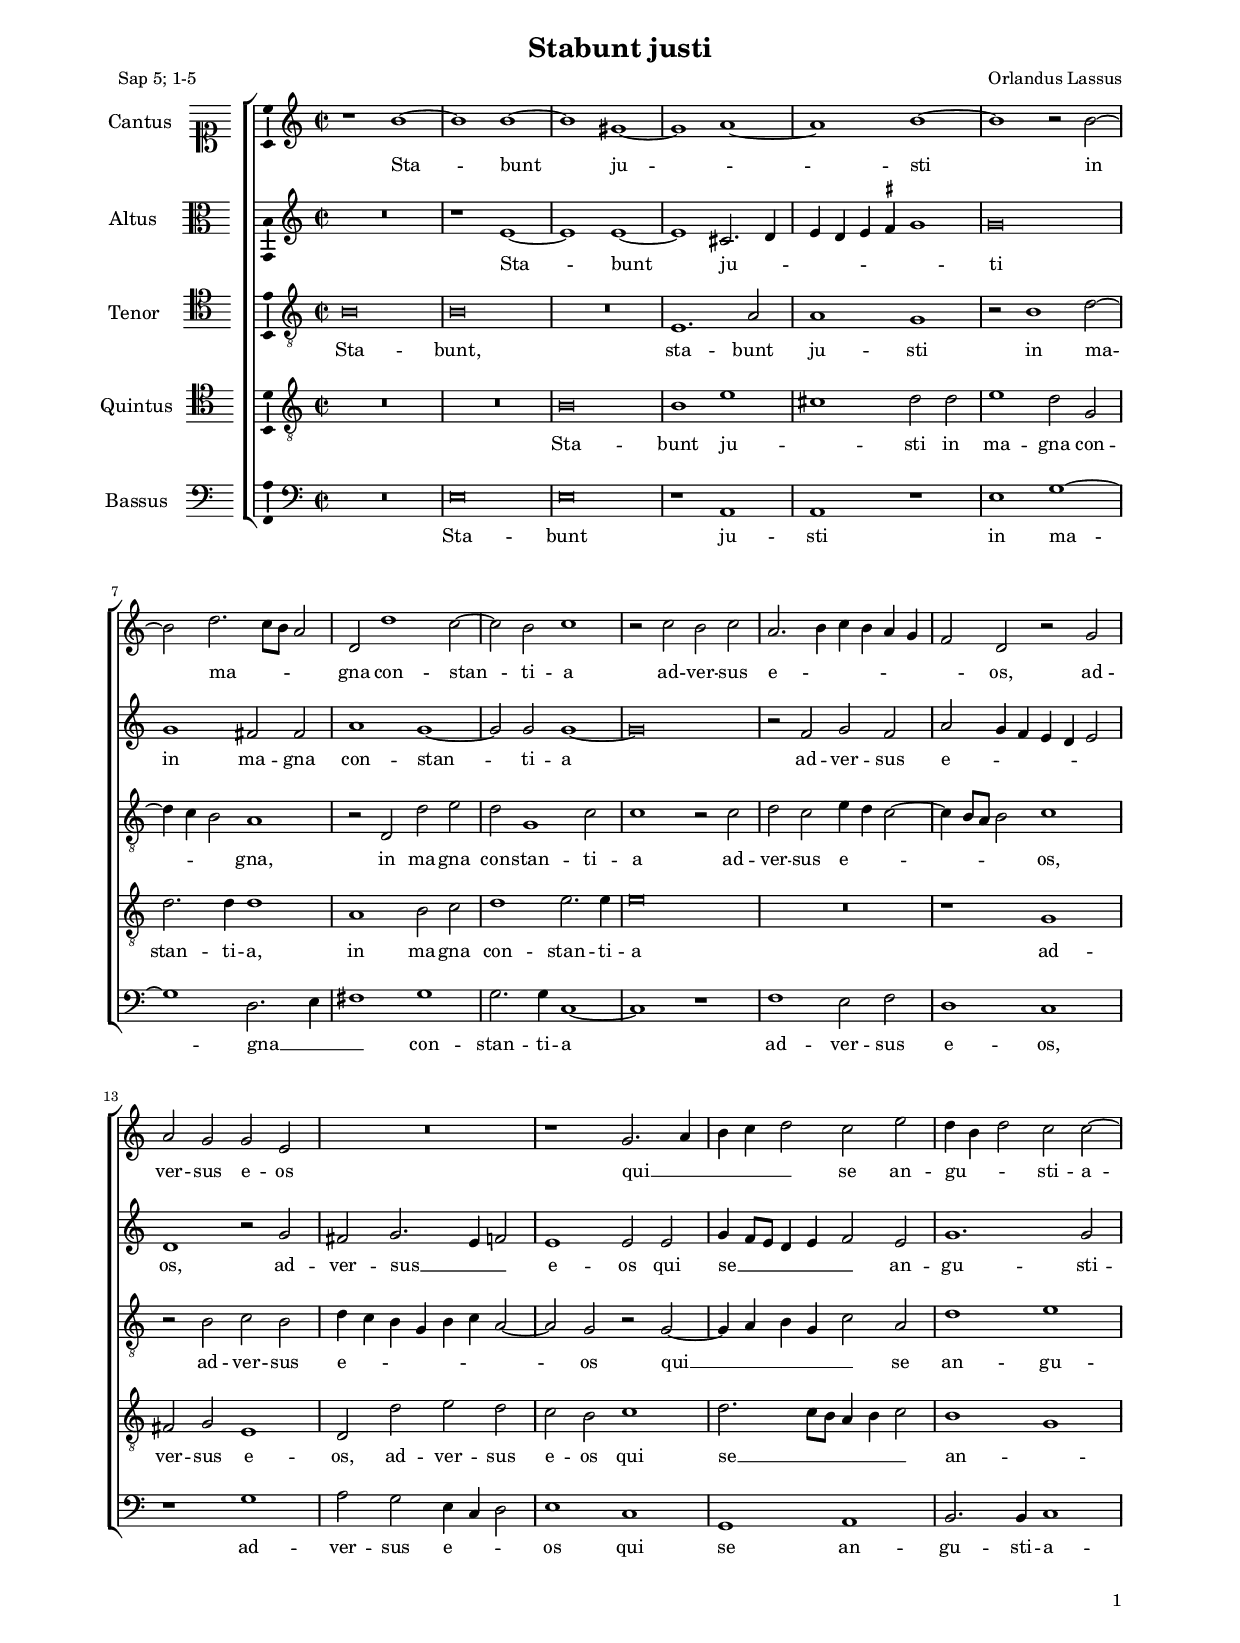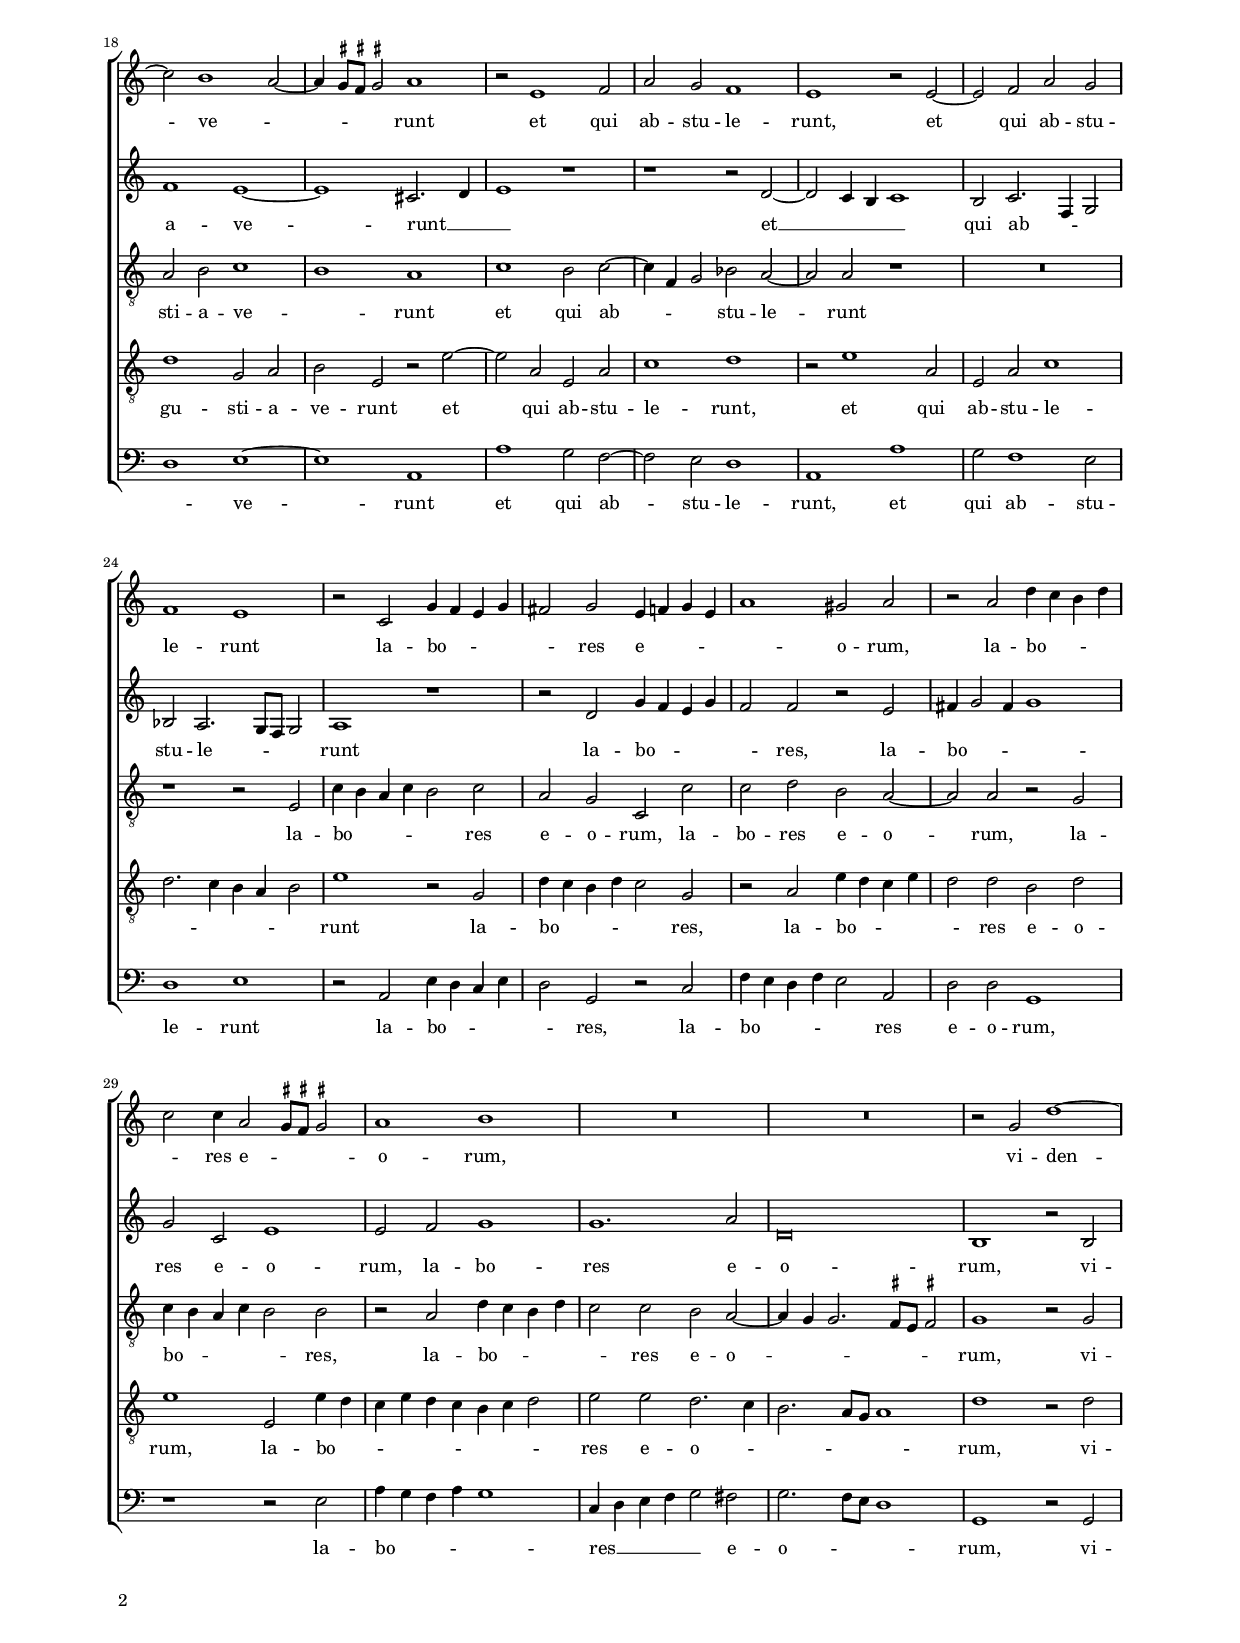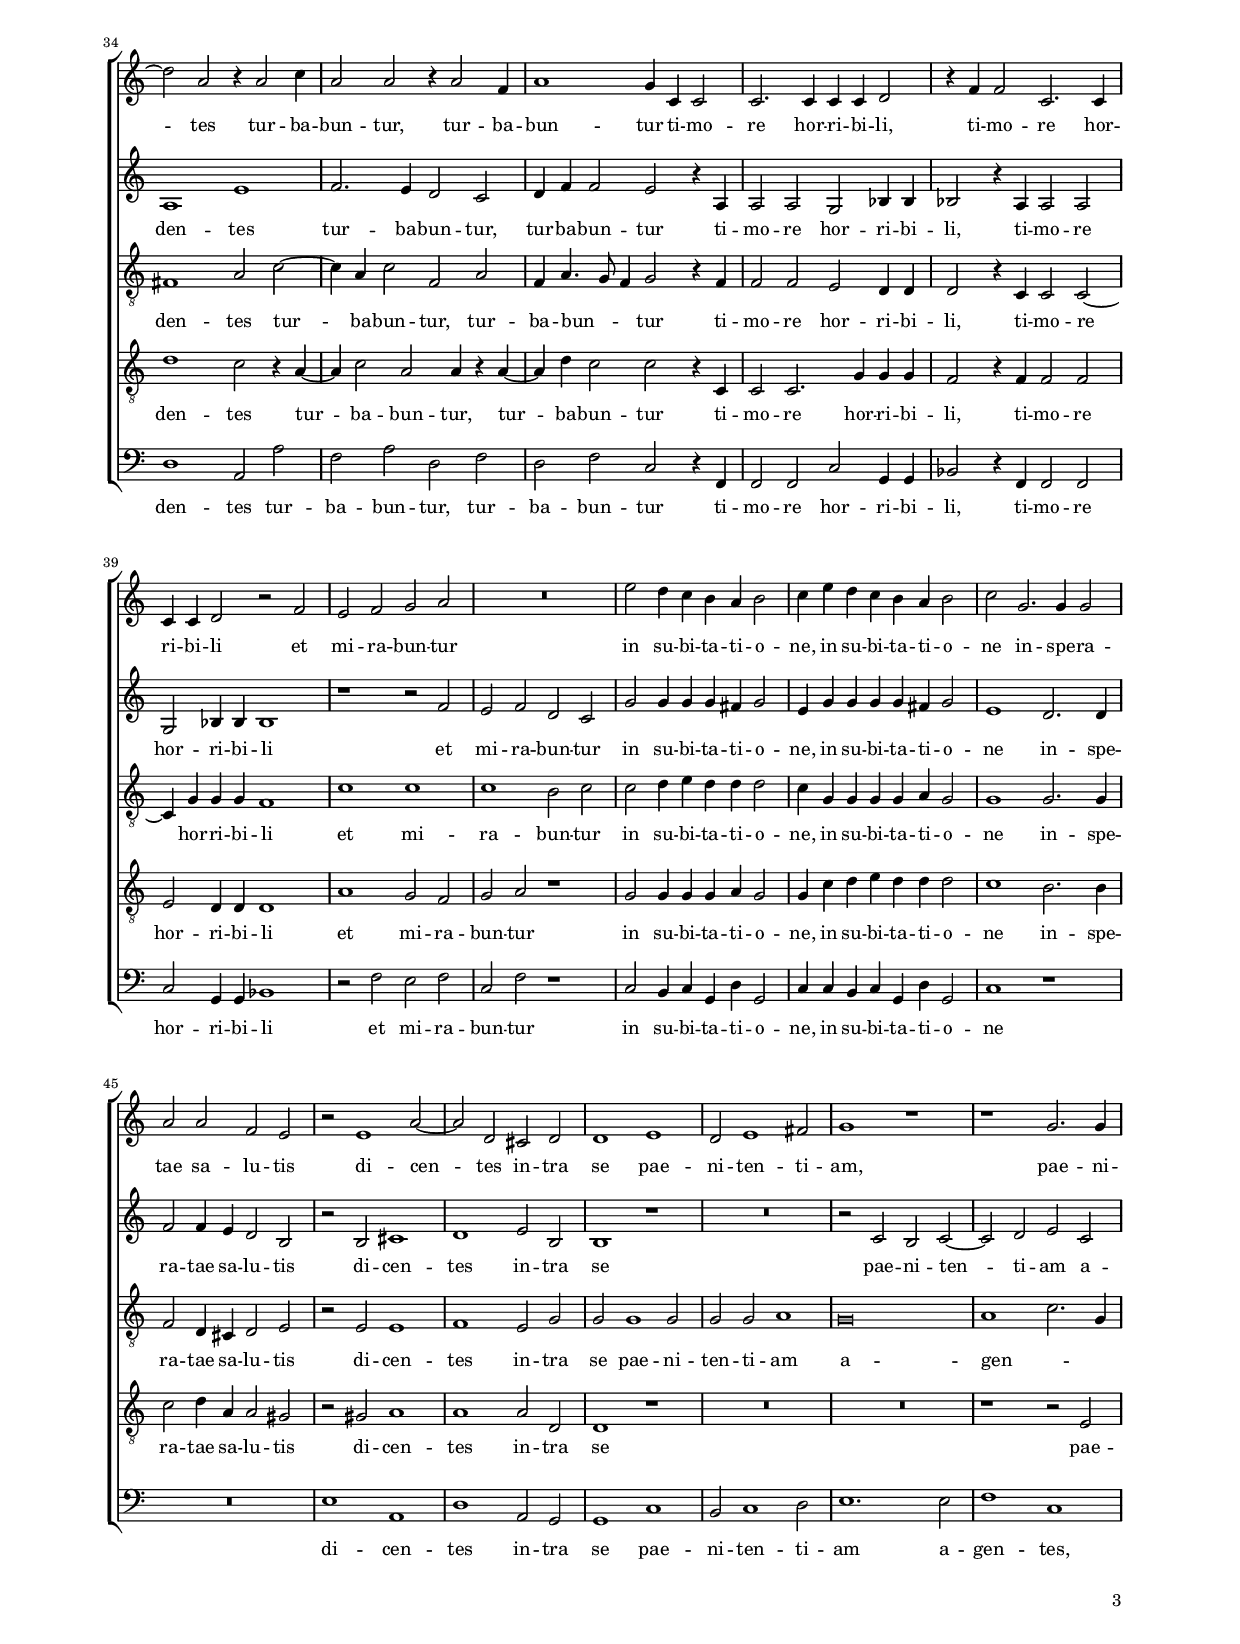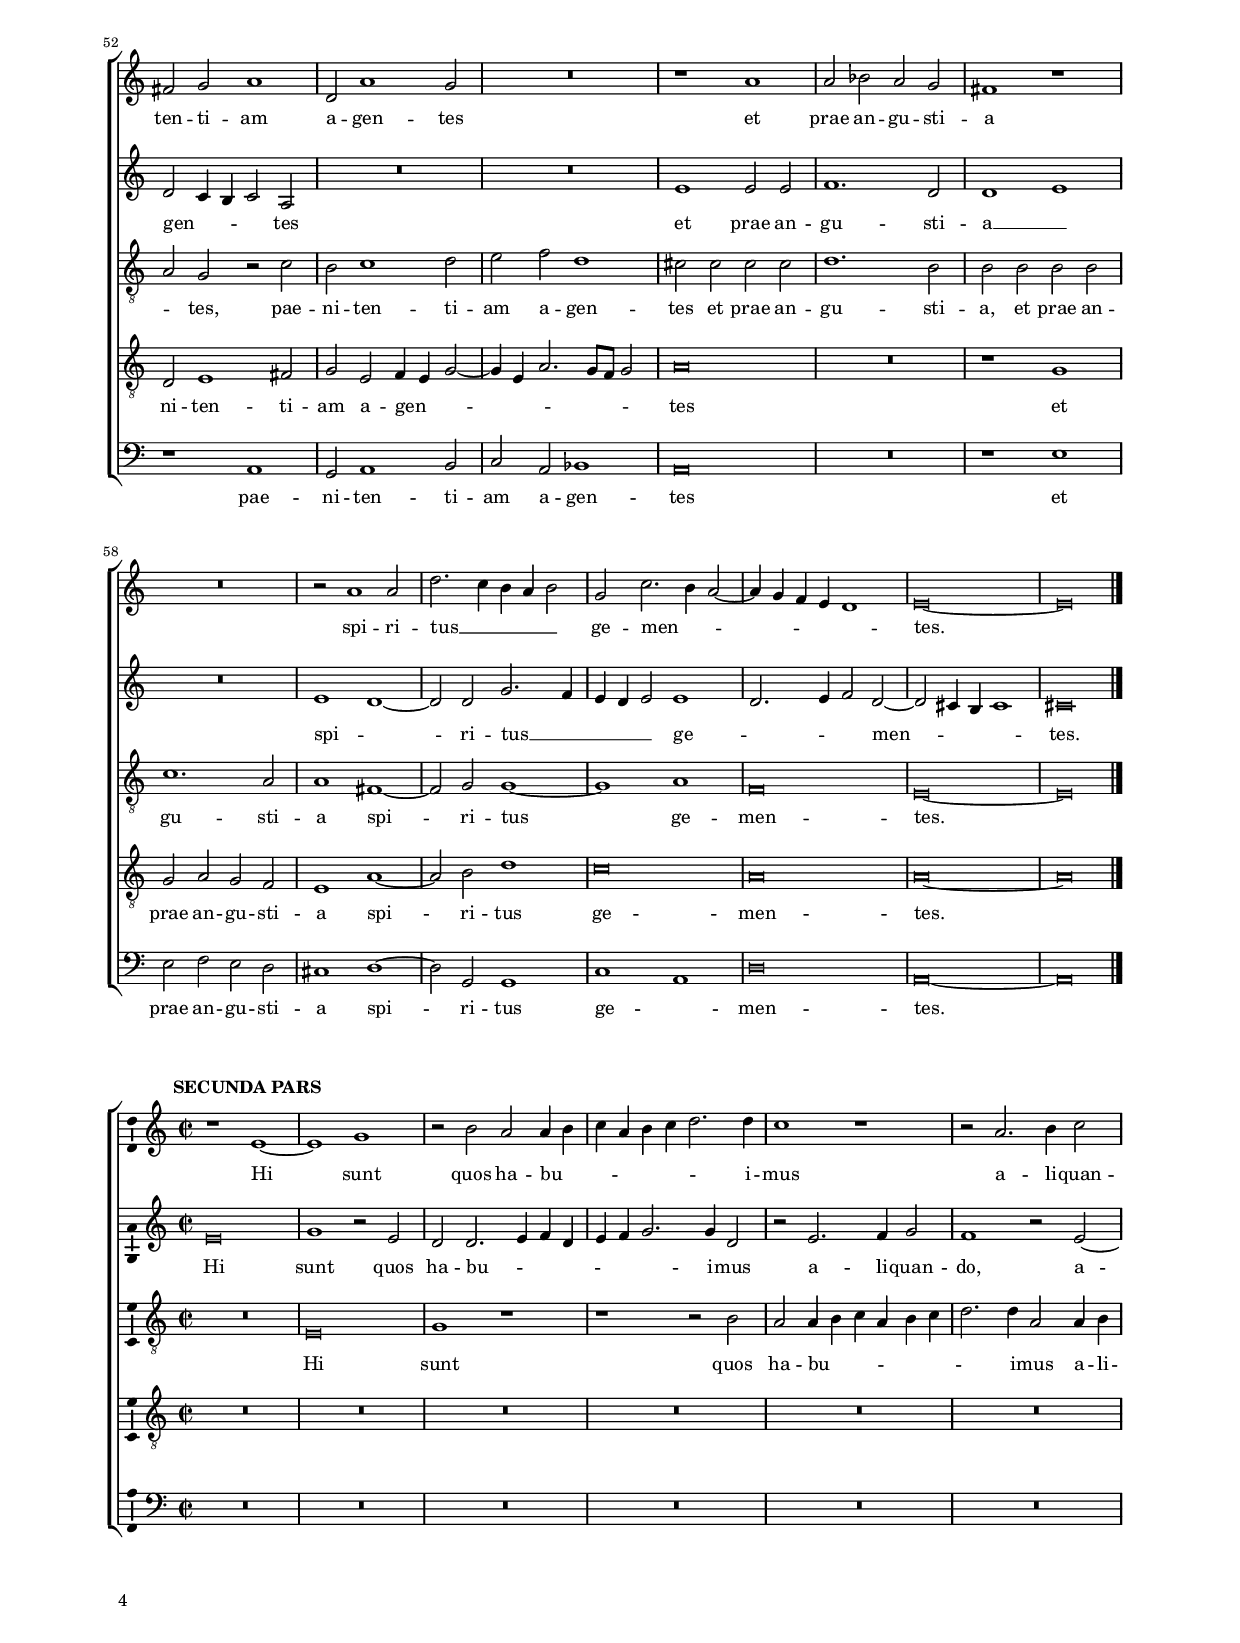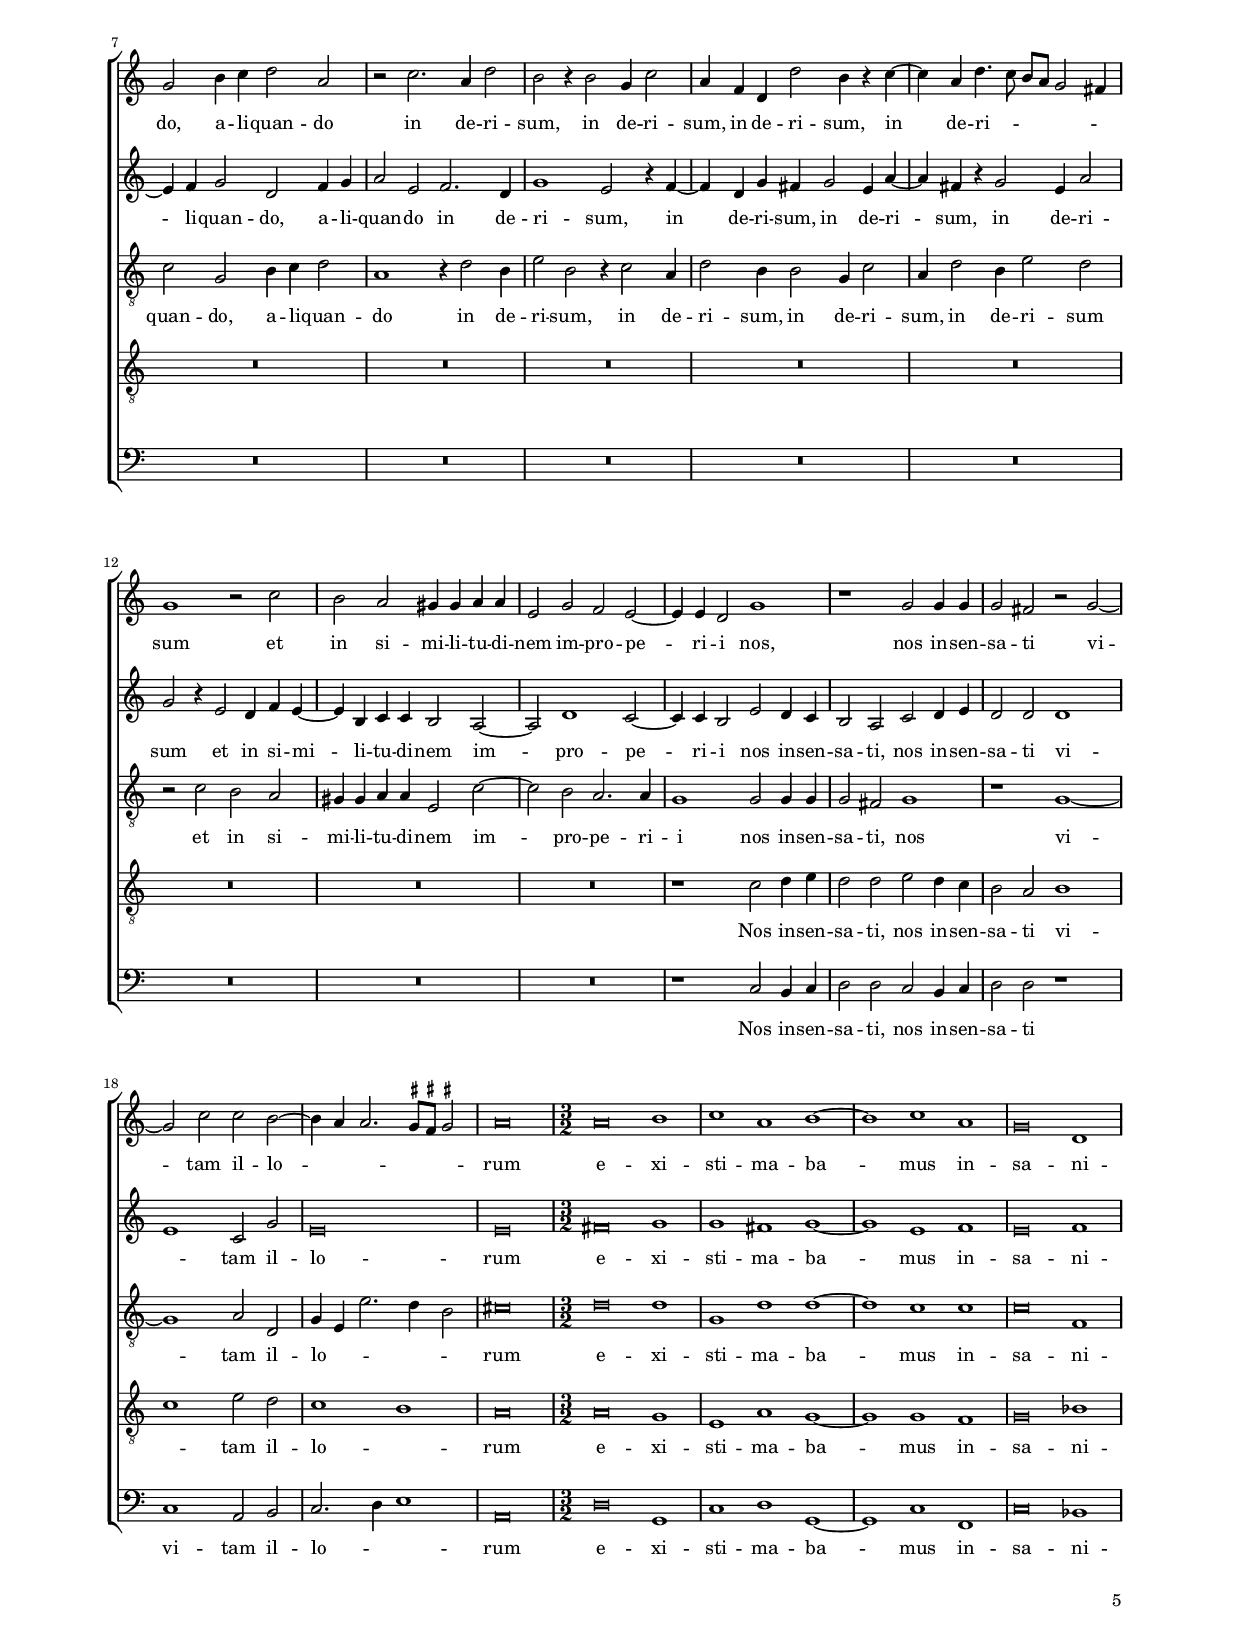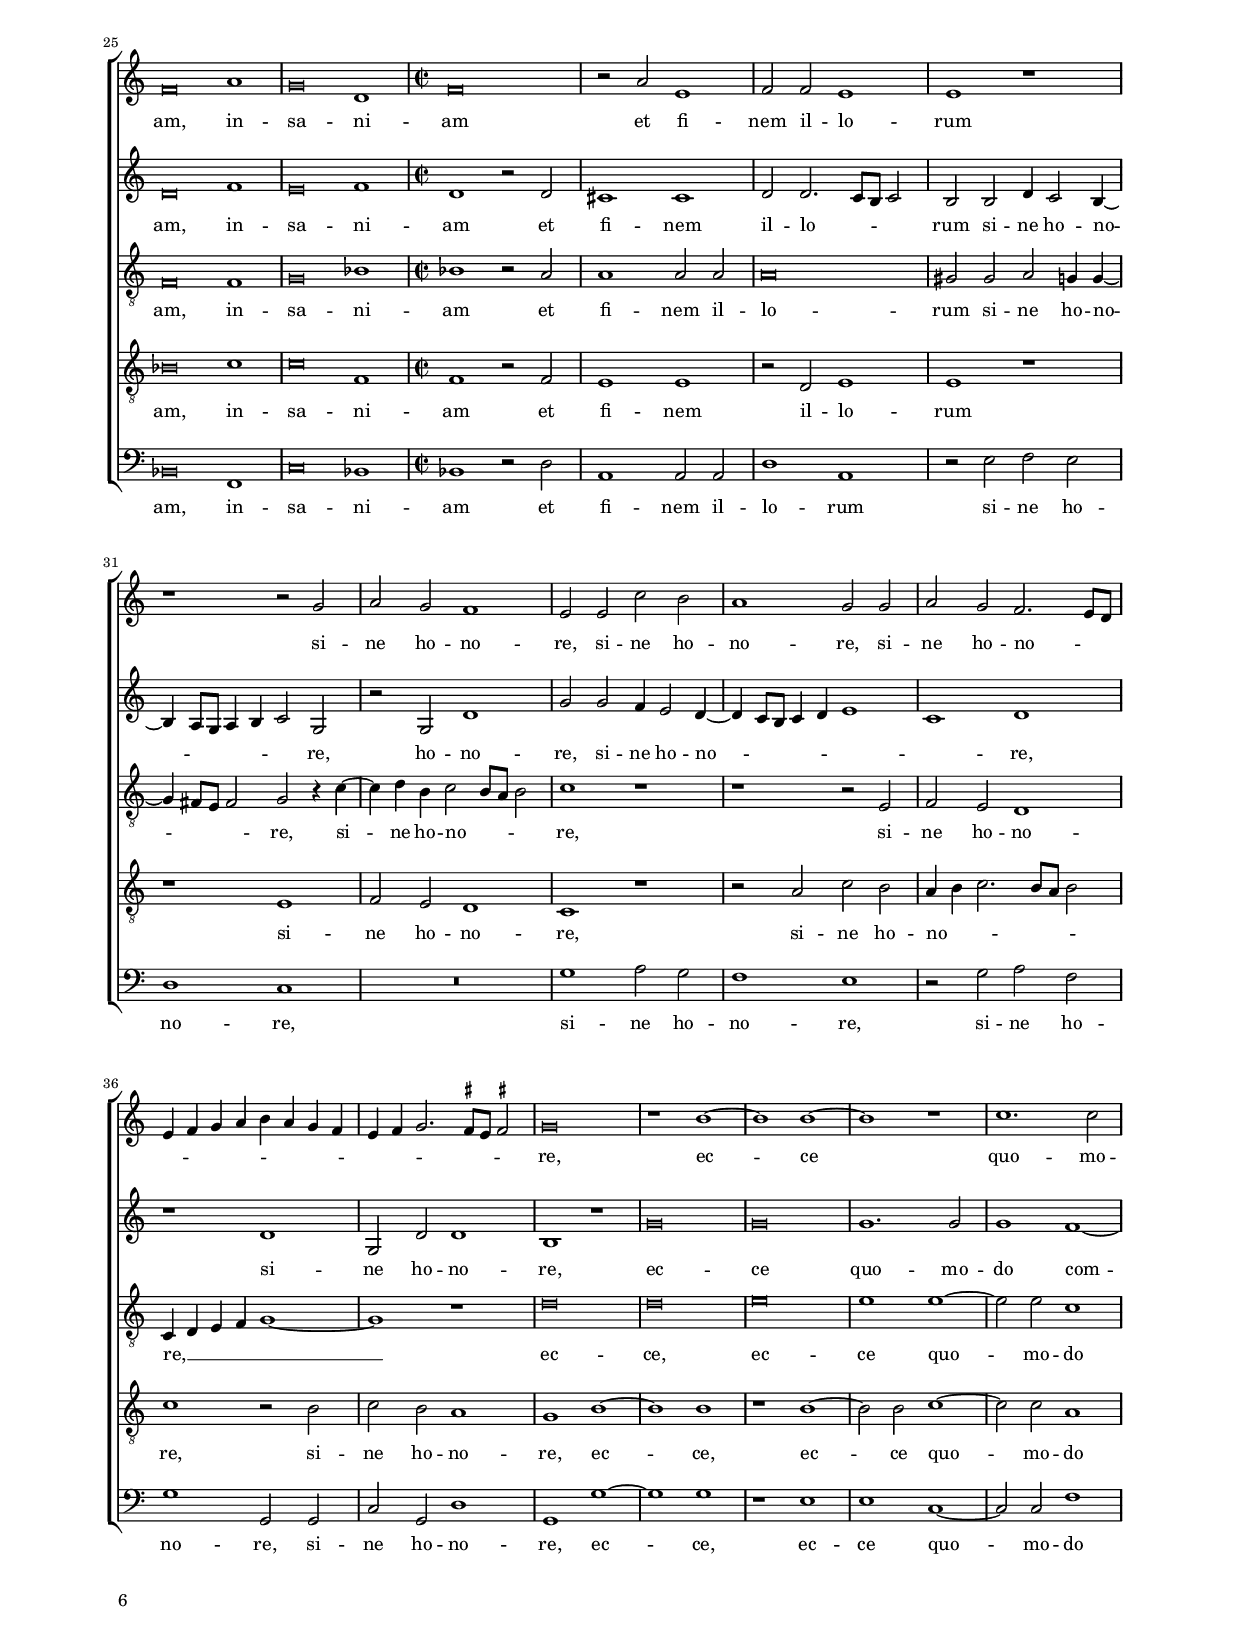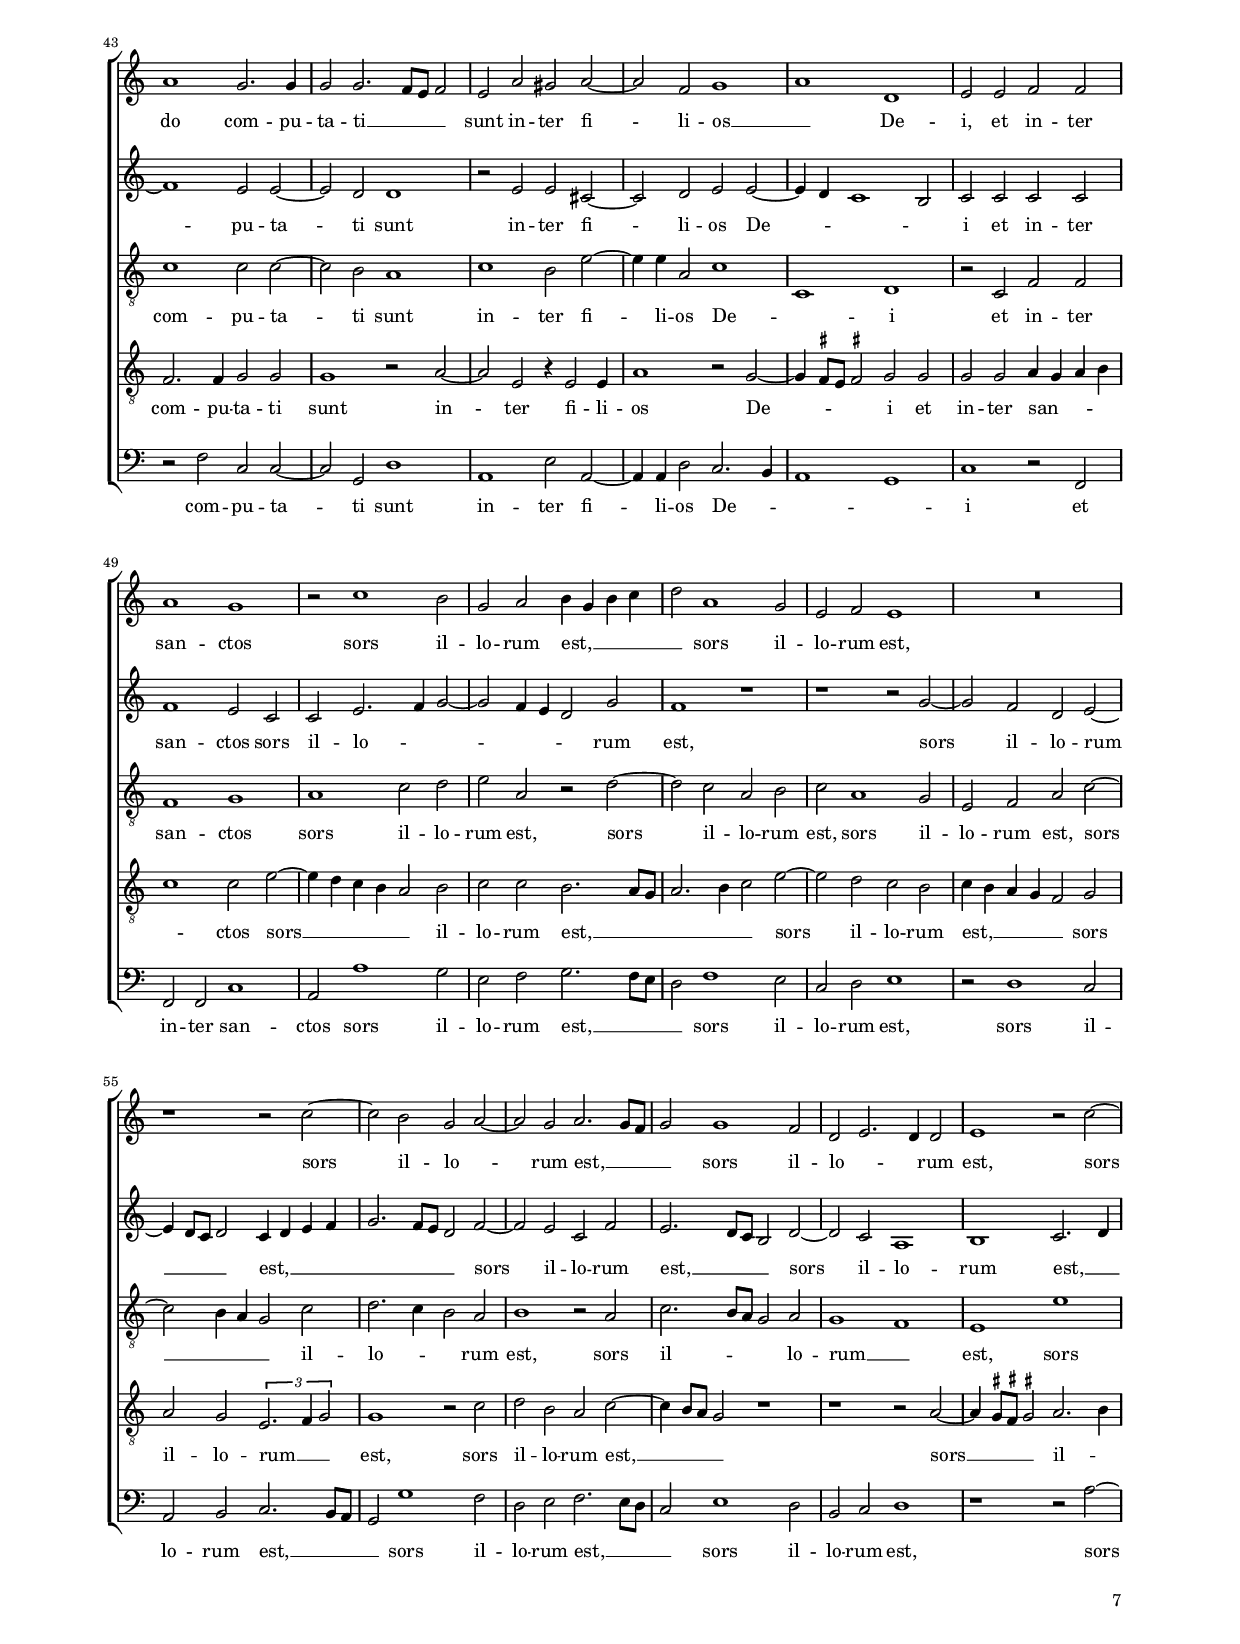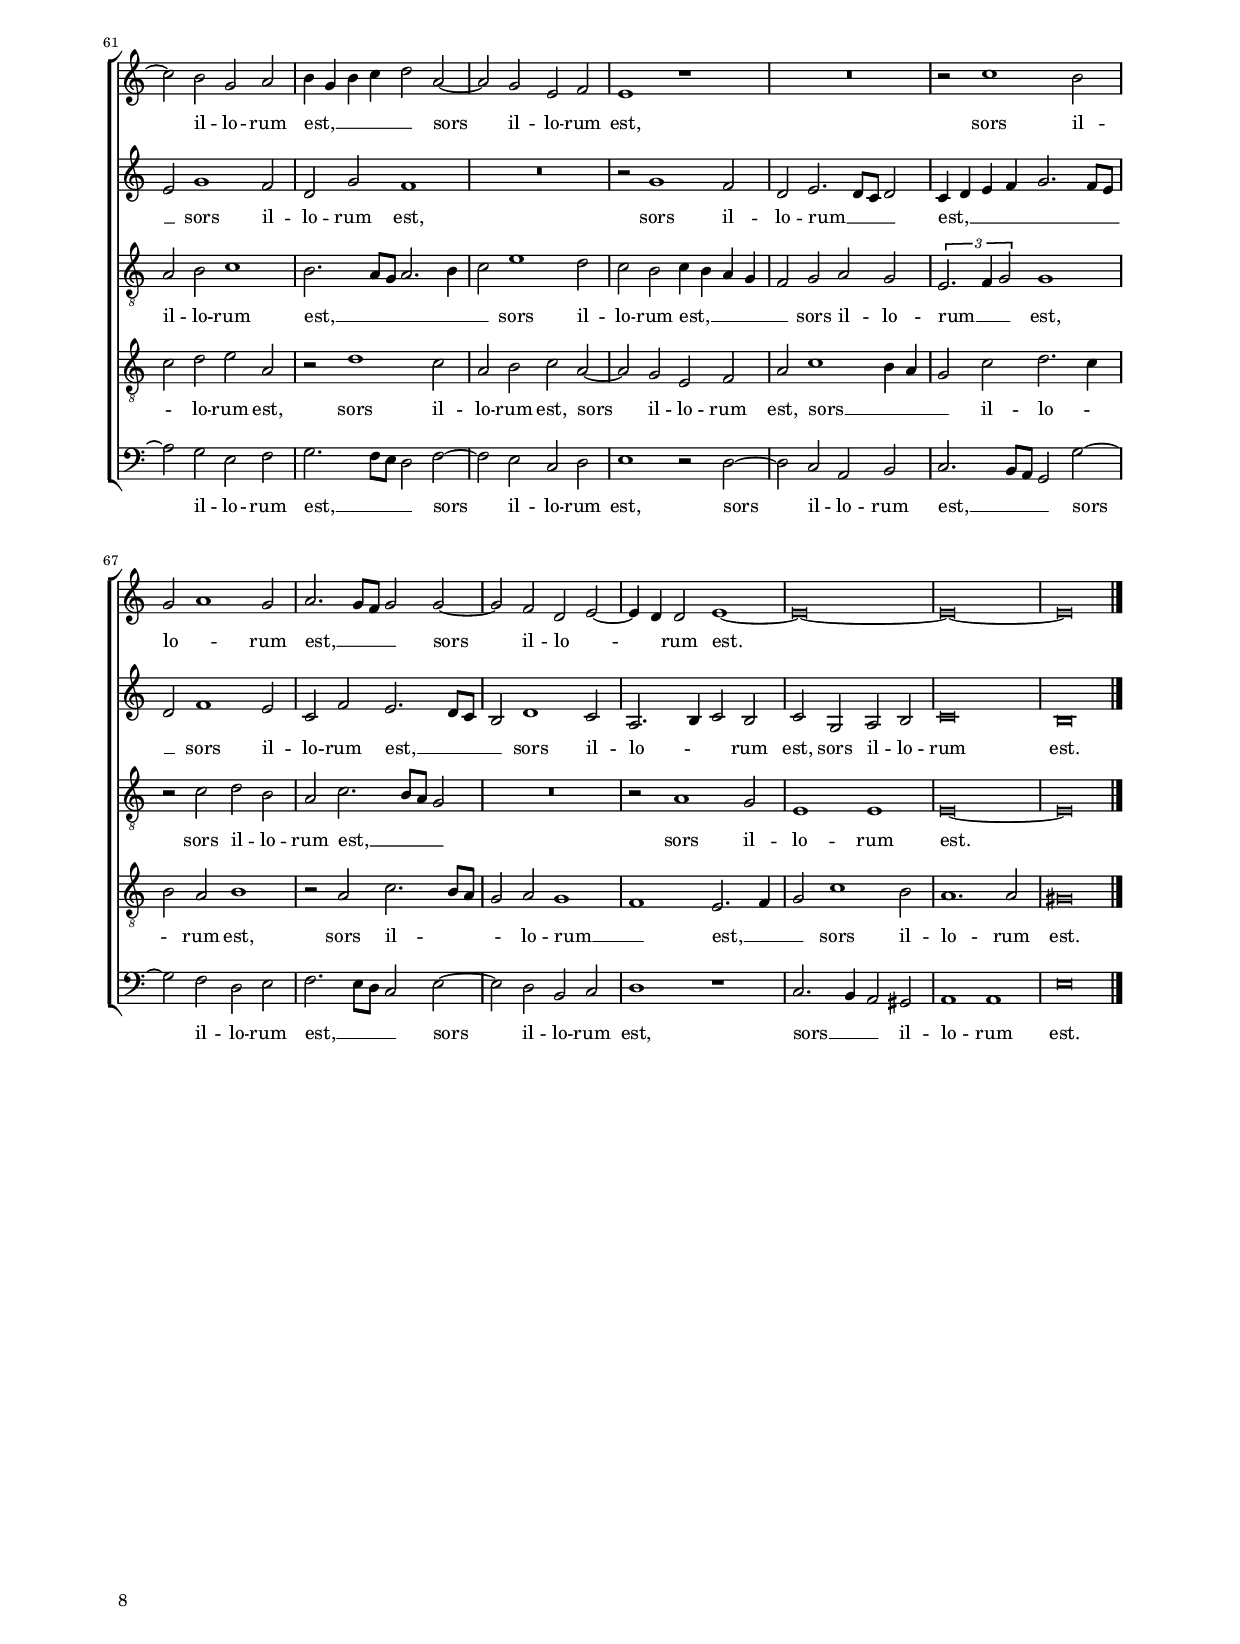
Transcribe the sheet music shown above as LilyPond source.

\header
{
  title="Stabunt justi"
  composer="Orlandus Lassus"
  poet="Sap 5; 1-5"
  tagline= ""
}

\version "2.24.0"
\include "deutsch.ly"
#(set-global-staff-size 15)
% #(set-default-paper-size "letter")
#(ly:set-option 'point-and-click #f)

	
	ficta = { \once \set suggestAccidentals = ##t }
	
	forget = #(define-music-function (music) (ly:music?) #{
		\accidentalStyle forget
		$music
		\accidentalStyle default
		#})
	

\paper
	{
	top-margin = 1.8 \cm
	bottom-margin = 1.2 \cm
	left-margin = 2 \cm
	right-margin = 2 \cm
	ragged-bottom = ##f
	ragged-last-bottom = ##t
	print-page-number = ##f
	score-system-spacing = #'((basic-distance . 16) (minimum-distance . 14) (padding . 5) (strechability . 150))
	system-system-spacing = #'((basic-distance . 16) (minimum-distance . 14) (padding . 5) (strechability . 150))
	oddFooterMarkup=\markup   \fill-line { "" \fromproperty #'page:page-number-string }
	evenFooterMarkup=\markup  \fill-line { \fromproperty #'page:page-number-string "" }
	last-bottom-spacing = #'((basic-distance . 12) (minimum-distance . 7) (padding . 4))
%	systems-per-page = 3
%	min-systems-per-page = 3
	}

global = {
	\key c \major
	\time 2/2 \set Score.measureLength = #(ly:make-moment 2/1)
	\skip 1*2*64 \bar "|."
	}
	

incipitcantus = \markup { \score {
	{
	\set Staff.instrumentName = \markup { \fontsize #1 "Cantus" }
	\key c \major
	\clef soprano
	s4 \bar ""
	}
	\layout  {
	raggedright = ##t
	indent = 1.6 \cm
	line-width = 2.4 \cm
	\context { \Staff \remove Time_signature_engraver }
	\override Staff.Clef.Y-extent = #'(0 . 0)
	}} \hspace #1 }
      
      
incipitaltus = \markup { \score {
	{
	\set Staff.instrumentName = \markup { \fontsize #1 "Altus" }
	\key c \major
	\clef alto
	s4 \bar ""
	}
	\layout  {
	raggedright = ##t
	indent = 1.6 \cm
	line-width = 2.4 \cm
	\context { \Staff \remove Time_signature_engraver }
	\override Staff.Clef.Y-extent = #'(0 . 0)
	}} \hspace #1 }


incipittenor = \markup { \score {
	{
	\set Staff.instrumentName = \markup { \fontsize #1 "Tenor" }
	\key c \major
	\clef tenor
	s4 \bar ""
	}
	\layout  {
	raggedright = ##t
	indent = 1.6 \cm
	line-width = 2.4 \cm
	\context { \Staff \remove Time_signature_engraver }
	\override Staff.Clef.Y-extent = #'(0 . 0)
	}} \hspace #1 }
      
      
incipitquintus = \markup { \score {
	{
	\set Staff.instrumentName = \markup { \fontsize #1 "Quintus" }
	\key c \major
	\clef tenor
	s4 \bar ""
	}
	\layout  {
	raggedright = ##t
	indent = 1.6 \cm
	line-width = 2.4 \cm
	\context { \Staff \remove Time_signature_engraver }
	\override Staff.Clef.Y-extent = #'(0 . 0)
	}} \hspace #1 }
      
      
incipitbassus = \markup { \score {
	{
	\set Staff.instrumentName = \markup { \fontsize #1 "Bassus" }
	\key c \major
	\clef bass
	s4 \bar ""
	}
	\layout  {
	raggedright = ##t
	indent = 1.6 \cm
	line-width = 2.4 \cm
	\context { \Staff \remove Time_signature_engraver }
	\override Staff.Clef.Y-extent = #'(0 . 0)
	}} \hspace #1 }


cantus =  \relative c''
	{
	r1 h~
	h1 h~
	h1 gis~
	gis1 a~
%5
	a1 h~ |
	h1 r2 h~
	h2 d2. c8 h a2
	d,2 d'1 c2~
	c2 h c1
%10
	r2 c h c |
	a2. h4 c h a g
	f2 d r g
	a2 g g e
	R\breve
%15
	r1 g2. a4 |
	h4 c d2 c e
	d4 h d2 c c~
	c2 h1 a2~
	a4 \ficta gis8 \ficta fis \ficta gis!2 a1
%20
	r2 e1 f2 |
	a2 g f1
	e1 r2 e~
	e2 f a g
	f1 e
%25
	r2 c g'4 f e g |
	fis2 g e4 f g e
	a1 gis2 a
	r2 a d4 c h d
	c2 c4 a2 \ficta gis8 \ficta fis \ficta gis!2
%30
	a1 h |
	R\breve
	R\breve
	r2 g d'1~
	d2 a r4 a2 c4
%35
	a2 a r4 a2 f4 |
	a1 g4 c, c2
	c2. c4 c c d2
	r4 f f2 c2. c4
	c4 c d2 r f
%40
	e2 f g a |
	R\breve
	e'2 d4 c h a h2
	c4 e d c h a h2
	c2 g2. g4 g2
%45
	a2 a f e |
	r2 e1 a2~
	a2 d, cis d
	d1 e
	d2 e1 fis2
%50
	g1 r |
	r1 g2. g4
	fis2 g a1
	d,2 a'1 g2
	R\breve
%55
	r1 a |
	a2 b a g
	fis1 r
	R\breve
	r2 a1 a2
%60
	d2. c4 h a h2 |
	g2 c2. h4 a2~
	a4 g f e d1
	e\breve~
	e\breve \bar "|." |
	}


altus =  \relative c'
	{
	R\breve
	r1 e~
	e1 e~
	e1 cis2. d4
%5
	e4 d e \ficta fis g1 |
	g\breve
	g1 fis2 fis
	a1 g~
	g2 g g1~
%10
	g\breve |
	r2 f g f
	a2 g4 f e d e2
	d1 r2 g
	fis2 g2. e4 f2
%15
	e1 e2 e |
	g4 f8 e d4 e f2 e
	g1. g2
	f1 e~
	e1 cis2. d4
%20
	e1 r |
	r1 r2 d~
	d2 c4 h c1
	h2 c2. f,4 g2
	b2 a2. g8 f g2
%25
	a1 r |
	r2 d g4 f e g
	f2 f r e
	fis4 g2 fis4 g1
	g2 c, e1
%30
	e2 f g1 |
	g1. a2
	d,\breve
	h1 r2 h
	a1 e'
%35
	f2. e4 d2 c |
	d4 f f2 e r4 a,
	a2 a g b4 b
	b2 r4 a a2 a
	g2 b4 b b1
%40
	r1 r2 f' |
	e2 f d c
	g'2 g4 g g fis g2
	e4 g g g g fis g2
	e1 d2. d4
%45
	f2 f4 e d2 h |
	r2 h cis1
	d1 e2 h
	h1 r
	R\breve
%50
	r2 c h c~ |
	c2 d e c
	d2 c4 h c2 a
	R\breve
	R\breve
%55
	e'1 e2 e |
	f1. d2
	d1 e
	R\breve
	e1 d~
%60
	d2 d g2. f4 |
	e4 d e2 e1
	d2. e4 f2 d~
	d2 cis4 h cis1
	cis\breve |
	}

tenor =  \relative c'
	{
	h\breve
	h\breve
	R\breve
	e,1. a2
%5
	a1 g |
	r2 h1 d2~
	d4 c h2 a1
	r2 d, d' e
	d2 g,1 c2
%10
	c1 r2 c |
	d2 c e4 d c2~
	c4 h8 a h2 c1
	r2 h c h
	d4 c h g h c a2~
%15
	a2 g r g~ |
	g4 a h g c2 a
	d1 e
	a,2 h c1
	h1 a
%20
	c1 h2 c~ |
	c4 f, g2 b a~
	a2 a r1
	R\breve
	r1 r2 e
%25
	c'4 h a c h2 c |
	a2 g c, c'
	c2 d h a~
	a2 a r g
	c4 h a c h2 h
%30
	r2 a d4 c h d |
	c2 c h a~
	a4 g g2. \ficta fis8 e \ficta fis!2
	g1 r2 g
	fis1 a2 c~
%35
	c4 a c2 f, a |
	f4 a4. g8 f4 g2 r4 f
	f2 f e d4 d
	d2 r4 c c2 c~
	c4 g' g g f1
%40
	c'1 c |
	c1 h2 c
	c2 d4 e d d d2
	c4 g g g g a g2
	g1 g2. g4
%45
	f2 d4 cis d2 e |
	r2 e e1
	f1 e2 g
	g2 g1 g2
	g2 g a1
%50
	g\breve |
	a1 c2. g4
	a2 g r c
	h2 c1 d2
	e2 f d1
%55
	cis2 cis cis cis |
	d1. h2
	h2 h h h
	c1. a2
	a1 fis~
%60
	fis2 g g1~ |
	g1 a
	f\breve
	e\breve~
	e\breve |
	}


quintus  =  \relative c'
	{
	R\breve
	R\breve
	h\breve
	h1 e
%5
	cis1 d2 d |
	e1 d2 g,
	d'2. d4 d1
	a1 h2 c
	d1 e2. e4
%10
	e\breve |
	R\breve
	r1 g,
	fis2 g e1
	d2 d' e d
%15
	c2 h c1 |
	d2. c8 h a4 h c2
	h1 g
	d'1 g,2 a
	h2 e, r e'~
%20
	e2 a, e a |
	c1 d
	r2 e1 a,2
	e2 a c1
	d2. c4 h a h2
%25
	e1 r2 g, |
	d'4 c h d c2 g
	r2 a e'4 d c e
	d2 d h d
	e1 e,2 e'4 d
%30
	c4 e d c h c d2 |
	e2 e d2. c4
	h2. a8 g a1
	d1 r2 d
	d1 c2 r4 a~
%35
	a4 c2 a a4 r a~ |
	a4 d c2 c r4 c,
	c2 c2. g'4 g g
	f2 r4 f f2 f
	e2  d4 d d1
%40
	a'1 g2 f |
	g2 a r1 |
	g2 g4 g g a g2
	g4 c d e d d d2
	c1 h2. h4
%45
	c2 d4 a a2 gis |
	r2 gis a1
	a1 a2 d,
	d1 r
	R\breve
%50
	R\breve |
	r1 r2 e
	d2 e1 fis2
	g2 e f4 e g2~
	g4 e a2. g8 f g2
%55
	a\breve |
	R\breve
	r1 g
	g2 a g f
	e1 a~
%60
	a2 h d1 |
	c\breve
	a\breve
	a\breve~
	a\breve |
	}


bassus  =  \relative c
	{
	R\breve
	e\breve
	e\breve
	r1 a,
%5
	a1 r |
	e'1 g~
	g1 d2. e4
	fis1 g
	g2. g4 c,1~
%10
	c1 r |
	f1 e2 f
	d1 c
	r1 g'
	a2 g e4 c d2
%15
	e1 c |
	g1 a
	h2. h4 c1
	d1 e~
	e1 a,
%20
	a'1 g2 f~ |
	f2 e d1
	a1 a'
	g2 f1 e2
	d1 e
%25
	r2 a, e'4 d c e |
	d2 g, r c
	f4 e d f e2 a,
	d2 d g,1
	r1 r2 e'
%30
	a4 g f a g1 |
	c,4 d e f g2 fis
	g2. f8 e d1
	g,1 r2 g
	d'1 a2 a'
%35
	f2 a d, f |
	d2 f c2 r4 f,
	f2 f c'2 g4 g
	b2 r4 f f2 f
	c'2 g4 g b1
%40
	r2 f' e f |
	c2 f r1
	c2 h4 c g4 d' g,2
	c4 c h c g4 d' g,2
	c1 r
%45
	R\breve |
	e1 a,
	d1 a2 g
	g1 c
	h2 c1 d2
%50
	e1. e2 |
	f1 c
	r1 a
	g2 a1 h2
	c2 a b1
%55
	a\breve |
	R\breve
	r1 e'1
	e2 f e d
	cis1 d~
%60
	d2 g, g1 |
	c1 a
	d\breve
	a\breve~
	a\breve |
	}


lyricscantus = \lyricmode {
	Sta -- bunt ju -- _ sti in ma -- _ _ _ gna con -- stan -- ti -- a
	ad -- ver -- sus e -- _ _ _ _ _ _ os,
	ad -- ver -- sus e -- os
	qui __ _ _ _ _ se an -- gu -- _ _ sti -- a -- ve -- _ _ _ _ runt
	et qui ab -- stu -- le -- runt,
	et qui ab -- stu -- le -- runt
	la -- bo -- _ _ _ _ res e -- _ _ _ _ o -- rum,
	la -- bo -- _ _ _ _ res e -- _ _ _ o -- rum,
	vi -- den -- tes tur -- ba -- bun -- tur,
	tur -- ba -- bun -- tur
	ti -- mo -- re hor -- ri -- bi -- li,
	ti -- mo -- re hor -- ri -- bi -- li
	et mi -- ra -- bun -- tur in su -- bi -- ta -- ti -- o -- ne,
	in su -- bi -- ta -- ti -- o -- ne in -- spe -- ra -- tae sa -- lu -- tis
	di -- cen -- tes in -- tra se pae -- ni -- ten -- ti -- am,
	pae -- ni -- ten -- ti -- am a -- gen -- tes
	et prae an -- gu -- sti -- a spi -- ri -- tus __ _ _ _ _ ge -- men -- _ _ _ _ _ _ tes.
	}


lyricsaltus = \lyricmode {
	Sta -- bunt ju -- _ _ _ _ _ _ ti in ma -- gna con -- stan -- ti -- a
	ad -- ver -- sus e -- _ _ _ _ _ os,
	ad -- ver -- sus __ _ _ e -- os
	qui se __ _ _ _ _ _ an -- gu -- sti -- a -- ve -- runt __ _ _
	et __ _ _ _ qui ab -- _ _ stu -- le -- _ _ _ runt
	la -- bo -- _ _ _ _ res,
	la -- bo -- _ _ _ res e -- o -- rum,
	la -- bo -- res e -- o -- rum,
	vi -- den -- tes tur -- ba -- bun -- tur,
	tur -- ba -- bun -- tur
	ti -- mo -- re hor -- ri -- bi -- li,
	ti -- mo -- re hor -- ri -- bi -- li
	et mi -- ra -- bun -- tur in su -- bi -- ta -- ti -- o -- ne,
	in su -- bi -- ta -- ti -- o -- ne in -- spe -- ra -- tae sa -- lu -- tis
	di -- cen -- tes in -- tra se pae -- ni -- ten -- ti -- am a -- gen -- _ _ _ tes
	et prae an -- gu -- sti -- a __ _ spi -- _ ri -- tus __ _ _ _ _ ge -- _ _ _ men -- _ _ _ tes.
	}


lyricstenor = \lyricmode {
	Sta -- bunt,
	sta -- bunt ju -- sti in ma -- _ _ gna,
	in ma -- gna con -- stan -- ti -- a
	ad -- ver -- sus e -- _ _ _ _ _ os,
	ad -- ver -- sus e -- _ _ _ _ _ _ os
	qui __ _ _ _ _ se an -- gu -- sti -- a -- ve -- _ runt
	et qui ab -- _ _ stu -- le -- runt
	la -- bo -- _ _ _ _ res e -- o -- rum,
	la -- bo -- res e -- o -- rum,
	la -- bo -- _ _ _ _ res,
	la -- bo -- _ _ _ _ res e -- o -- _ _ _ _ _ rum,
	vi -- den -- tes tur -- ba -- bun -- tur,
	tur -- ba -- bun -- _ _ tur
	ti -- mo -- re hor -- ri -- bi -- li,
	ti -- mo -- re hor -- ri -- bi -- li
	et mi -- ra -- bun -- tur in su -- bi -- ta -- ti -- o -- ne,
	in su -- bi -- ta -- ti -- o -- ne in -- spe -- ra -- tae sa -- lu -- tis
	di -- cen -- tes in -- tra se pae -- ni -- ten -- ti -- am a -- gen -- _ _ _ tes,
	pae -- ni -- ten -- ti -- am a -- gen -- tes
	et prae an -- gu -- sti -- a,
	et prae an -- gu -- sti -- a spi -- ri -- tus ge -- men -- tes.
	}


lyricsquintus = \lyricmode {
	Sta -- bunt ju -- _ sti in ma -- gna con -- stan -- ti -- a,
	in ma -- gna con -- stan -- ti -- a
	ad -- ver -- sus e -- os,
	ad -- ver -- sus e -- os
	qui se __ _ _ _ _ _ an -- _ gu -- sti -- a -- ve -- runt
	et qui ab -- stu -- le -- runt,
	et qui ab -- stu -- le -- _ _ _ _ _ runt
	la -- bo -- _ _ _ _ res,
	la -- bo -- _ _ _ _ res e -- o -- rum,
	la -- bo -- _ _ _ _ _ _ _ _ res e -- o -- _ _ _ _ _ rum,
	vi -- den -- tes tur -- ba -- bun -- tur,
	tur -- ba -- bun -- tur
	ti -- mo -- re hor -- ri -- bi -- li,
	ti -- mo -- re hor -- ri -- bi -- li
	et mi -- ra -- bun -- tur in su -- bi -- ta -- ti -- o -- ne,
	in su -- bi -- ta -- ti -- o -- ne in -- spe -- ra -- tae sa -- lu -- tis
	di -- cen -- tes in -- tra se
	pae -- ni -- ten -- ti -- am a -- gen -- _ _ _ _ _ _ _ tes
	et prae an -- gu -- sti -- a spi -- ri -- tus ge -- men -- tes.
	}


lyricsbassus = \lyricmode {
	Sta -- bunt ju -- sti in ma -- gna __ _ _ con -- stan -- ti -- a
	ad -- ver -- sus e -- os,
	ad -- ver -- sus e -- _ _ os
	qui se an -- gu -- sti -- a -- _ ve -- runt
	et qui ab -- stu -- le -- runt,
	et qui ab -- stu -- le -- runt
	la -- bo -- _ _ _ _ res,
	la -- bo -- _ _ _ _ res e -- o -- rum,
	la -- bo -- _ _ _ _ res __ _ _ _ _ e -- o -- _ _ _ rum,
	vi -- den -- tes tur -- ba -- bun -- tur,
	tur -- ba -- bun -- tur
	ti -- mo -- re hor -- ri -- bi -- li,
	ti -- mo -- re hor -- ri -- bi -- li
	et mi -- ra -- bun -- tur in su -- bi -- ta -- ti -- o -- ne,
	in su -- bi -- ta -- ti -- o -- ne
	di -- cen -- tes in -- tra se pae -- ni -- ten -- ti -- am a -- gen -- tes,
	pae -- ni -- ten -- ti -- am a -- gen -- tes
	et prae an -- gu -- sti -- a spi -- ri -- tus ge -- _ men -- tes.
	}


\score
{  
	\transpose c c {
	\new ChoirStaff \with { \override StaffGrouper.staff-staff-spacing.basic-distance = #12 }
	<<

	\new Staff << \global
	\new Voice="v1" {
		\set Staff.instrumentName=\incipitcantus
		\set Staff.midiInstrument = "reed organ"
		\clef violin
		\cantus }
	\new Lyrics \lyricsto "v1" {\lyricscantus }
	>>


	\new Staff << \global
	\new Voice="v2" {
		\set Staff.instrumentName=\incipitaltus
		\set Staff.midiInstrument = "reed organ"
		\clef violin 
		\altus}
	\new Lyrics \lyricsto "v2" {\lyricsaltus }
	>>


	\new Staff << \global
	\new Voice="v3" {
		\set Staff.instrumentName=\incipittenor
		\set Staff.midiInstrument = "reed organ"
		\clef "G_8"
		\tenor }
	\new Lyrics \lyricsto "v3" {\lyricstenor }
	>>


	\new Staff << \global
	\new Voice="v5" {
		\set Staff.instrumentName=\incipitquintus
		\set Staff.midiInstrument = "reed organ"
		\clef "G_8"
		\quintus}
	\new Lyrics \lyricsto "v5" {\lyricsquintus }
	>>


	\new Staff << \global
	\new Voice="v4" {
		\set Staff.instrumentName=\incipitbassus
		\set Staff.midiInstrument = "reed organ"
		\clef bass
		\bassus }
	\new Lyrics \lyricsto "v4" {\lyricsbassus}
	>>

	>>
	} % transpose

	\layout
	{
	indent = 2.3 \cm
	\context { \Staff \override TimeSignature.break-visibility = #end-of-line-invisible }
	\context { \Lyrics \override VerticalAxisGroup.nonstaff-relatedstaff-spacing.padding = #1.4 }
%	\context { \Lyrics \override LyricText.font-size = #1 }
	\context { \Staff \consists Ambitus_engraver }
	\context { \Score \override BarNumber.padding = #2 }
	\context { \Voice \override NoteHead.style = #'baroque }
	}


\midi
	{
	\tempo 2 = 90
	}

}

%%%%%%%%%%%%%%%%%%%%  PARS SECUNDA


global = {
	\key c \major
	\time 2/2 \set Score.measureLength = #(ly:make-moment 2/1)
	\skip 1*2*20 \time 3/2 \set Score.measureLength = #(ly:make-moment 3/1)
	\skip 1*3*6 \time 2/2 \set Score.measureLength = #(ly:make-moment 2/1)
	\skip 1*2*47 \bar "|."
	}


cantus =  \relative c''
	{
	r1 e,~
	e1 g
	r2 h a a4 h
	c4 a h c d2. d4
%5
	c1 r |
	r2 a2. h4 c2
	g2 h4 c d2 a
	r2 c2. a4 d2
	h2 r4 h2 g4 c2
%10
	a4 f d d'2 h4 r c~ |
	c4 a d4. c8 h[ a] g2 fis4
	g1 r2 c
	h2 a gis4 gis a a
	e2 g f e~
%15
	e4 e d2 g1 |
	r1 g2 g4 g
	g2 fis r g~
	g2 c c h~
	h4 a a2. \ficta gis8 \ficta fis \ficta gis!2
%20
	a\breve |
% Coloration
	a\breve h1
	c1 a h~
	h1 c a
	g\breve d1
%25
	f\breve a1 |
	g\breve d1
% End of coloration
	f\breve
	r2 a e1
	f2 f e1
%30
	e1 r |
	r1 r2 g
	a2 g f1
	e2 e c' h
	a1 g2 g
%35
	a2 g f2. e8 d |
	e4 f g a h a g f
	e4 f g2. \ficta fis8 e \ficta fis!2 
	g\breve
	r1 h~
%40
	h1 h~ |
	h1 r
	c1. c2
	a1 g2. g4
	g2 g2. f8 e f2 
%45
	e2 a gis a~ |
	a2 f g1
	a1 d,
	e2 e f f
	a1 g
%50
	r2 c1 h2 |
	g2 a h4 g h c
	d2 a1 g2
	e2 f e1
	R\breve
%55
	r1 r2 c'~ |
	c2 h g a~
	a2 g a2. g8 f 
	g2 g1 f2
	d2 e2. d4 d2
%60
	e1 r2 c'~ |
	c2 h g a
	h4 g h c d2 a~
	a2 g e f
	e1 r
%65
	R\breve |
	r2 c'1 h2
	g2 a1 g2
	a2. g8 f g2 g~
	g2 f d e~
%70
	e4 d d2 e1~
	e\breve~
	e\breve~
	e\breve |
	}


altus =  \relative c'
	{
	e\breve
	g1 r2 e
	d2 d2. e4 f d
	e4 f g2. g4 d2
%5
	r2 e2. f4 g2 |
	f1 r2 e~
	e4 f g2 d f4 g
	a2 e f2. d4
	g1 e2 r4 f~
%10
	f4 d g fis g2 e4 a~ |
	a4 fis r g2 e4 a2
	g2 r4 e2 d4 f e~
	e4 h c c h2 a~
	a2 d1 c2~
%15
	c4 c h2 e d4 c |
	h2 a c d4 e
	d2 d d1
	e1 c2 g'
	e\breve
%20
	e\breve |
% Coloration
	fis\breve g1
	g1 fis g~
	g1 e f
	e\breve f1
%25
	d\breve f1 |
	e\breve f1
% End of coloration
	d1 r2 d
	cis1 cis
	d2 d2. c8 h c2
%30
	h2 h d4 c2 h4~ |
	h4 a8 g a4 h c2 g
	r2 g d'1
	g2 g f4 e2 d4~
	d4 c8 h c4 d e1
%35
	c1 d |
	r1 d
	g,2 d' d1
	h1 r
	g'\breve
%40
	g\breve |
	g1. g2
	g1 f~
	f1 e2 e~
	e2 d d1
%45
	r2 e e cis~ |
	cis2 d e e~
	e4 d c1 h2
	c2 c c c
	f1 e2 c
%50
	c2 e2. f4 g2~ |
	g2 f4 e d2 g
	f1 r
	r1 r2 g~
	g2 f d e~
%55
	e4 d8 c d2 c4 d e f |
	g2. f8 e d2 f~
	f2 e c f
	e2. d8 c h2 d~
	d2 c a1
%60
	h1 c2. d4 |
	e2 g1 f2
	d2 g f1
	R\breve
	r2 g1 f2
%65
	d2 e2. d8 c d2 |
	c4 d e f g2. f8 e
	d2 f1 e2
	c2 f e2. d8 c
	h2 d1 c2
%70
	a2. h4 c2 h |
	c2 g a h
	c\breve
	h\breve |
	}


tenor =  \relative c'
	{
	R\breve
	e,\breve
	g1 r
	r1 r2 h
%5
	a2 a4 h c a h c |
	d2. d4 a2 a4 h
	c2 g h4 c d2
	a1 r4 d2 h4
	e2 h r4 c2 a4
%10
	d2 h4 h2 g4 c2 |
	a4 d2 h4 e2 d
	r2 c h a
	gis4 gis a a e2 c'~
	c2 h a2. a4
%15
	g1 g2 g4 g |
	g2 fis g1
	r1 g~
	g1 a2 d,
	g4 e e'2. d4 h2
%20
	cis\breve |
% Coloration
	d\breve d1
	g,1 d' d~
	d1 c c
	c\breve f,1
%25
	f\breve f1 |
	g\breve b1
% End of coloration
	b1 r2 a
	a1 a2 a
	a\breve
%30
	gis2 gis a2 g4 g~ |
	g4 fis8 e fis2 g r4 c~
	c4 d h c2 h8 a h2
	c1 r
	r1 r2 e,
%35
	f2 e d1 |
	c4 d e f g1~
	g1 r
	d'\breve
	d\breve
%40
	e\breve |
	e1 e~
	e2 e c1
	c1 c2 c~
	c2 h a1
%45
	c1 h2 e~ |
	e4 e a,2 c1
	c,1 d
	r2 c f f
	f1 g
%50
	a1 c2 d |
	e2 a, r d~
	d2 c a h
	c2 a1 g2
	e2 f a c~
%55
	c2 h4 a g2 c |
	d2. c4 h2 a
	h1 r2 a
	c2. h8 a g2 a
	g1 f
%60
	e1 e' |
	a,2 h c1
	h2. a8 g a2. h4
	c2 e1 d2
	c2 h c4 h a g
%65
	f2 g a g |
	\tuplet 3/2 { e2. f4 g2 } g1
	r2 c d h
	a2 c2. h8 a g2
	R\breve
%70
	r2 a1 g2 |
	e1 e
	e\breve~
	e\breve |
	}


quintus  =  \relative c'
	{
	R\breve
	R\breve
	R\breve
	R\breve
%5
	R\breve |
	R\breve
	R\breve
	R\breve
	R\breve
%10
	R\breve |
	R\breve
	R\breve
	R\breve
	R\breve
%15
	r1 c2 d4 e |
	d2 d e d4 c
	h2 a h1
	c1 e2 d
	c1 h
%20
	a\breve |
% Coloration
	a\breve g1
	e1 a g~
	g1 g f
	g\breve b1
%25
	b\breve c1 |
	c\breve f,1
% End of coloration
	f1 r2 f
	e1 e
	r2 d e1
%30
	e1 r |
	r1 e
	f2 e d1
	c1 r
	r2 a' c h
%35
	a4 h c2. h8 a h2 |
	c1 r2 h
	c2 h a1
	g1 h~
	h1 h
%40
	r1 h~ |
	h2 h c1~
	c2 c a1
	f2. f4 g2 g
	g1 r2 a~
%45
	a2 e r4 e2 e4 |
	a1 r2 g~
	g4 \ficta fis8 e \ficta fis!2 g g
	g2 g a4 g a h
	c1 c2 e~
%50
	e4 d c h a2 h |
	c2 c h2. a8 g
	a2. h4 c2 e~
	e2 d c h
	c4 h a g f2 g
%55
	a2 g \tuplet 3/2 { e2. f4 g2 } |
	g1 r2 c
	d2 h a c~
	c4 h8 a g2 r1
	r1 r2 a~
%60
	a4 \ficta gis8 \ficta fis \ficta gis!2 a2. h4 |
	c2 d e a,
	r2 d1 c2
	a2 h c a~
	a2 g e f
%65
	a2 c1 h4 a |
	g2 c d2. c4
	h2 a h1
	r2 a c2. h8 a
	g2 a g1
%70
	f1 e2. f4 |
	g2 c1 h2
	a1. a2
	gis\breve |
	}


bassus  =  \relative c
	{
	R\breve
	R\breve
	R\breve
	R\breve
%5
	R\breve |
	R\breve
	R\breve
	R\breve
	R\breve
%10
	R\breve |
	R\breve
	R\breve
	R\breve
	R\breve
%15
	r1 c2 h4 c |
	d2 d c h4 c
	d2 d r1
	c1 a2 h
	c2. d4 e1
%20
	a,\breve |
% Coloration
	d\breve g,1
	c1 d g,~
	g1 c f,
	c'\breve b1
%25
	b\breve f1 |
	c'\breve b1
% End of coloration
	b1 r2 d
	a1 a2 a
	d1 a
%30
	r2 e' f e |
	d1 c
	R\breve
	g'1 a2 g
	f1 e
%35
	r2 g a f |
	g1 g,2 g
	c2 g d'1
	g,1 g'~
	g1 g
%40
	r1 e |
	e1 c~
	c2 c f1
	r2 f c c~
	c2 g d'1
%45
	a1 e'2 a,~ |
	a4 a d2 c2. h4
	a1 g
	c1 r2 f,
	f2 f c'1
%50
	a2 a'1 g2 |
	e2 f g2. f8 e
	d2 f1 e2
	c2 d e1
	r2 d1 c2
%55
	a2 h c2. h8 a |
	g2 g'1 f2
	d2 e f2. e8 d
	c2 e1 d2
	h2 c d1
%60
	r1 r2 a'~ |
	a2 g e f
	g2. f8 e d2 f~
	f2 e c d
	e1 r2 d~
%65
	d2 c a h |
	c2. h8 a g2 g'~
	g2 f d e
	f2. e8 d c2 e~
	e2 d h c
%70
	d1 r |
	c2. h4 a2 gis
	a1 a
	e'\breve |
	}


lyricscantus = \lyricmode {
	Hi sunt quos ha -- bu -- _ _ _ _ _ _ i -- mus a -- li -- quan -- do,
	a -- li -- quan -- do
	in de -- ri -- sum,
	in de -- ri -- sum,
	in de -- ri -- sum,
	in de -- ri -- _ _ _ _ _ sum
	et in si -- mi -- li -- tu -- di -- nem im -- pro -- pe -- ri -- i
	nos,
	nos in -- sen -- sa -- ti vi -- tam il -- lo -- _ _ _ _ _ rum
	e -- xi -- sti -- ma -- ba -- mus in -- sa -- ni -- am,
	in -- sa -- ni -- am
	et fi -- nem il -- lo -- rum
	si -- ne ho -- no -- re,
	si -- ne ho -- no -- re,
	si -- ne ho -- no -- _ _ _ _ _ _ _ _ _ _ _ _ _ _ _ _ re,
	ec -- ce quo -- mo -- do com -- pu -- ta -- ti __ _ _ _ sunt
	in -- ter fi -- li -- os __ _ De -- i,
	et in -- ter san -- ctos
	sors il -- lo -- rum est, __ _ _ _ _
	sors il -- lo -- rum est,
	sors il -- lo -- _ rum est, __ _ _ _ 
	sors il -- lo -- _ _ rum est,
	sors il -- lo -- rum est, __ _ _ _ _
	sors il -- lo -- rum est,
	sors il -- lo -- _ rum est, __ _ _ _ 
	sors il -- lo -- _ _ rum est.
	}


lyricsaltus = \lyricmode {
	Hi sunt quos ha -- bu -- _ _ _ _ _ _ i -- mus a -- li -- quan -- do,
	a -- li -- quan -- do,
	a -- li -- quan -- do
	in de -- ri -- sum,
	in de -- ri -- sum,
	in de -- ri -- sum,
	in de -- ri -- sum
	et in si -- mi -- li -- tu -- di -- nem im -- pro -- pe -- ri -- i
	nos in -- sen -- sa -- ti,
	nos in -- sen -- sa -- ti vi -- _ tam il -- lo -- rum
	e -- xi -- sti -- ma -- ba -- mus in -- sa -- ni -- am,
	in -- sa -- ni -- am
	et fi -- nem il -- lo -- _ _ _ rum
	si -- ne ho -- no -- _ _ _ _ _ re,
	ho -- no -- re,
	si -- ne ho -- no -- _ _ _ _ _ _ re,
	si -- ne ho -- no -- re,
	ec -- ce quo -- mo -- do com -- pu -- ta -- ti sunt
	in -- ter fi -- li -- os De -- _ _ _ i
	et in -- ter san -- ctos
	sors il -- lo -- _ _ _ _ _ rum est,
	sors il -- lo -- rum __ _ _ _ est, __ _ _ _ _ _ _ _ 
	sors il -- lo -- rum est, __ _ _ _ 
	sors il -- lo -- rum est, __ _ _
	sors il -- lo -- rum est,
	sors il -- lo -- rum __ _ _ _ est, __ _ _ _ _ _ _ _ 
	sors il -- lo -- rum est, __ _ _ _
	sors il -- lo -- _ _ rum est,
	sors il -- lo -- rum est.
	}


lyricstenor = \lyricmode {
	Hi sunt quos ha -- bu -- _ _ _ _ _ _ i -- mus a -- li -- quan -- do,
	a -- li -- quan -- do
	in de -- ri -- sum,
	in de -- ri -- sum,
	in de -- ri -- sum,
	in de -- ri -- sum
	et in si -- mi -- li -- tu -- di -- nem im -- pro -- pe -- ri -- i
	nos in -- sen -- sa -- ti,
	nos 
	vi -- tam il -- lo -- _ _ _ _ rum
	e -- xi -- sti -- ma -- ba -- mus in -- sa -- ni -- am,
	in -- sa -- ni -- am
	et fi -- nem il -- lo -- rum
	si -- ne ho -- no -- _ _ _ re,
	si -- ne ho -- no -- _ _ _ re,
	si -- ne ho -- no -- re, __ _ _ _ _
	ec -- ce,
	ec -- ce quo -- mo -- do com -- pu -- ta -- ti sunt
	in -- ter fi -- li -- os De -- _ i
	et in -- ter san -- ctos
	sors il -- lo -- rum est,
	sors il -- lo -- rum est,
	sors il -- lo -- rum est,
	sors __ _ _ _ il -- lo -- _ _ rum est,
	sors il -- _ _ _ lo -- rum __ _ est,
	sors il -- lo -- rum est, __ _ _ _ _ _
	sors il -- lo -- rum est, __ _ _ _ _ 
	sors il -- lo -- rum __ _ _ est,
	sors il -- lo -- rum est, __ _ _ _
	sors il -- lo -- rum est.
	}


lyricsquintus = \lyricmode {
	Nos in -- sen -- sa -- ti,
	nos in -- sen -- sa -- ti vi -- _ tam il -- lo -- _ rum
	e -- xi -- sti -- ma -- ba -- mus in -- sa -- ni -- am,
	in -- sa -- ni -- am
	et fi -- nem il -- lo -- rum
	si -- ne ho -- no -- re,
	si -- ne ho -- no -- _ _ _ _ _ re,
	si -- ne ho -- no -- re,
	ec -- ce,
	ec -- ce quo -- mo -- do com -- pu -- ta -- ti sunt
	in -- ter fi -- li -- os De -- _ _ _ i
	et in -- ter san -- _ _ _ _ ctos
	sors __ _ _ _ _ il -- lo -- rum est, __ _ _ _ _ _
	sors il -- lo -- rum est, __ _ _ _ _
	sors il -- lo -- rum __ _ _ est,
	sors il -- lo -- rum est, __ _ _ _
	sors __ _ _ _ il -- _ _ lo -- rum est,
	sors il -- lo -- rum est,
	sors il -- lo -- rum est,
	sors __ _ _ _ il -- lo -- _ _ rum est,
	sors il -- _ _ _ lo -- rum __ _ est, __ _ _
	sors il -- lo -- rum est.
	}


lyricsbassus = \lyricmode {
	Nos in -- sen -- sa -- ti,
	nos in -- sen -- sa -- ti vi -- tam il -- lo -- _ _ rum
	e -- xi -- sti -- ma -- ba -- mus in -- sa -- ni -- am,
	in -- sa -- ni -- am
	et fi -- nem il -- lo -- rum
	si -- ne ho -- no -- re,
	si -- ne ho -- no -- re,
	si -- ne ho -- no -- re,
	si -- ne ho -- no -- re,
	ec -- ce,
	ec -- ce quo -- mo -- do com -- pu -- ta -- ti sunt
	in -- ter fi -- li -- os De -- _ _ _ i
	et in -- ter san -- ctos
	sors il -- lo -- rum est, __ _ _ _
	sors il -- lo -- rum est,
	sors il -- lo -- rum est, __ _ _ _
	sors il -- lo -- rum est, __ _ _ _
	sors il -- lo -- rum est,
	sors il -- lo -- rum est, __ _ _ _
	sors il -- lo -- rum est,
	sors il -- lo -- rum est, __ _ _ _
	sors il -- lo -- rum est, __ _ _ _
	sors il -- lo -- rum est,
	sors __ _ _ il -- lo -- rum est.
	}


\score
	{  
	\transpose c c {
	\new ChoirStaff \with { \override StaffGrouper.staff-staff-spacing.basic-distance = #12 }
	<<

	\new Staff <<\global
	\new Voice="v1" {
	  %\set Staff.instrumentName=Cantus
		\set Staff.midiInstrument = "reed organ"
		\clef violin
		\cantus }
	\new Lyrics \lyricsto "v1" {\lyricscantus }
	>>


	\new Staff << \global
	\new Voice="v2" {
	  %\set Staff.instrumentName=Altus
		\set Staff.midiInstrument = "reed organ"
		\clef violin 
		\altus}
	\new Lyrics \lyricsto "v2" {\lyricsaltus }
	>>


	\new Staff <<\global
	\new Voice="v3" {
	  %\set Staff.instrumentName=Tenor
		\set Staff.midiInstrument = "reed organ"
		\clef "G_8"
		\tenor }
	\new Lyrics \lyricsto "v3" {\lyricstenor }
	>>


	\new Staff << \global
	\new Voice="v5" {
	  %\set Staff.instrumentName=Quintus
		\set Staff.midiInstrument = "reed organ"
		\clef "G_8"
		\quintus}
	\new Lyrics \lyricsto "v5" {\lyricsquintus }
	>>


	\new Staff <<\global
	\new Voice="v4" {
	  %\set Staff.instrumentName=Bassus
		\set Staff.midiInstrument = "reed organ"
		\clef bass
		\bassus }
	\new Lyrics \lyricsto "v4" {\lyricsbassus}
	>>
	
	>>
	} % transpose

	\layout
	{
	indent = 0 \cm
	\context { \Staff \override TimeSignature.break-visibility = #end-of-line-invisible }
	\context { \Lyrics \override VerticalAxisGroup.nonstaff-relatedstaff-spacing.padding = #1.4 }
%	\context { \Lyrics \override LyricText.font-size = #1 }
	\context { \Staff \consists Ambitus_engraver }
	\context { \Score \override BarNumber.padding = #2 }
	\context { \Voice \override NoteHead.style = #'baroque }
	}

	\header { piece = \markup { \raise #2 \hspace # 7 \bold "SECUNDA PARS"} }

\midi
	{
	\tempo 2 = 90
	}
	
	}

% EOF
